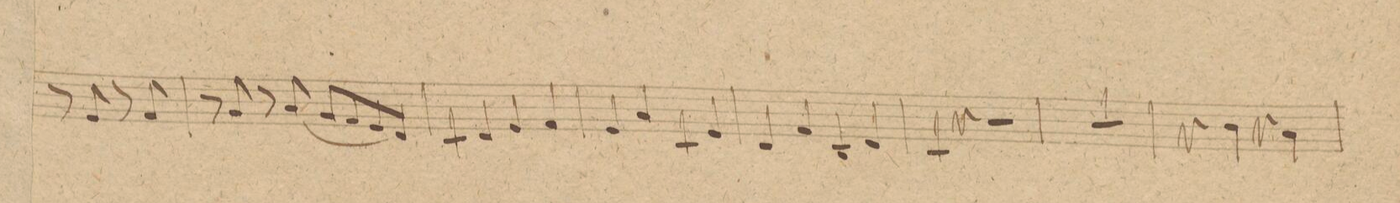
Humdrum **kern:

**kern	**dynam
*I"Violino IIdo	*
*clefG2	*
*k[f#c#g#]	*
*met(c|)	*
*M2/2	*
8r	.
8e/	.
8r	.
8f#/	.
=45	=45
8r	.
8g#/	.
8r	.
(8a/	.
8g#/L	.
8f#/	.
8e/	.
8d/J)	.
=46	=46
4c#/	.
4d/	.
4e/	.
4f#/	.
=47	=47
4e/	.
4a/	.
4c#/	.
4e/	.
=48	=48
4d/	.
4f#/	.
4B/	.
4d/	.
=49	=49
4c#/	.
4r	.
2r	.
=50	=50
1r	.
=51	=51
4r	.
4b\	.
4r	.
4a\	.
=52	=52
*-	*-
